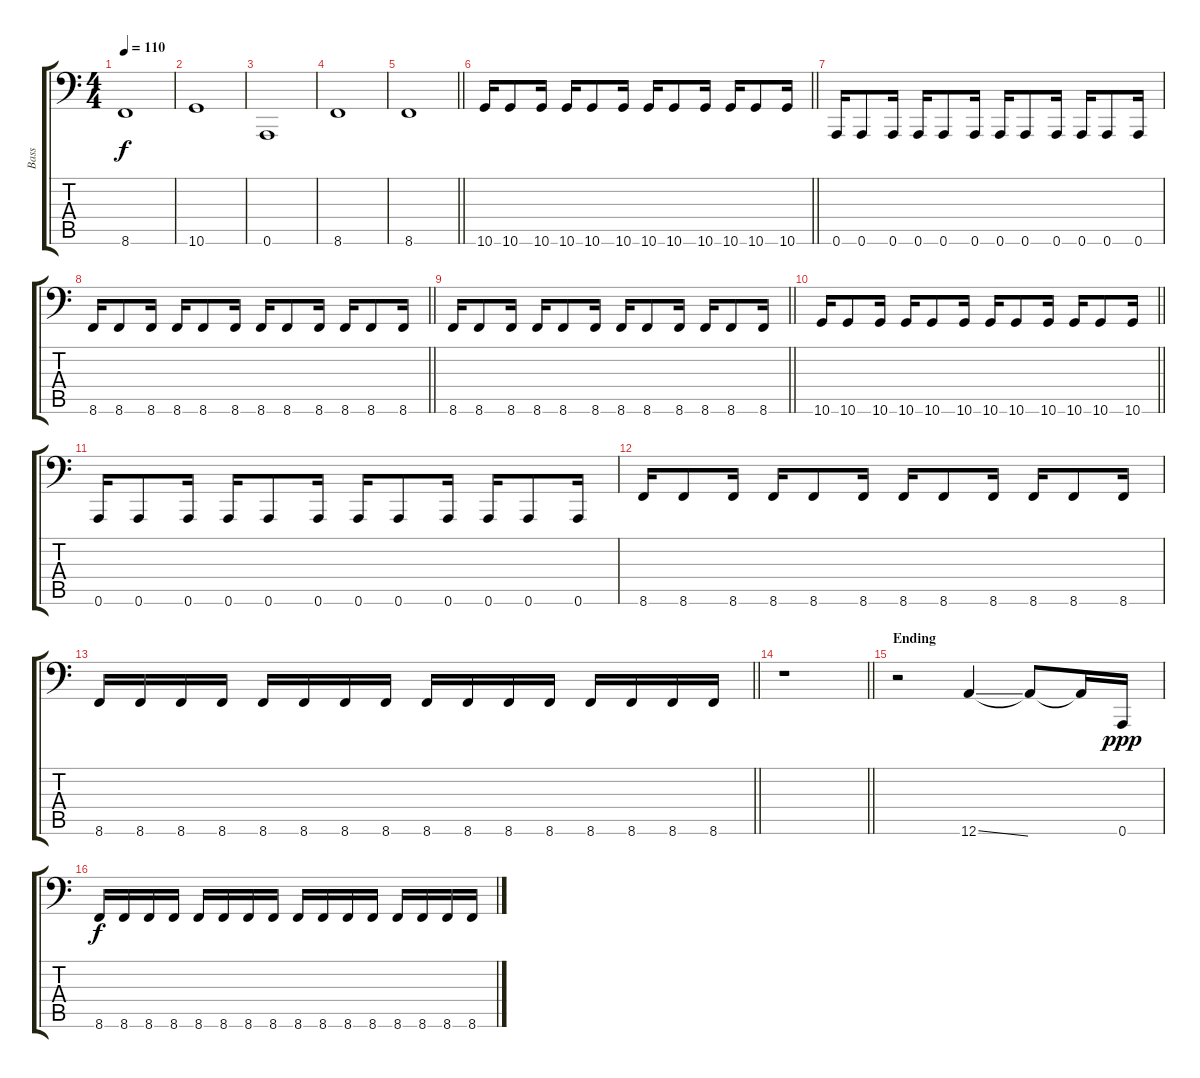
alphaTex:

\track ("Bass" "Bass") {instrument electricbasspick}
\staff {score tabs}
\tuning (B2 Gb2 D2 A1 E1 A0) {hide}
\ts (4 4)
\tempo 110
\clef f4
\ks c
8.6.1{dy f} |
10.6.1 |
0.6.1 |
8.6.1 |
\barLineRight lightlight
8.6.1 |
\section ("" "")
\barLineRight lightlight
10.6.16 10.6.8 10.6.16 10.6.16 10.6.8 10.6.16 10.6.16 10.6.8 10.6.16 10.6.16 10.6.8 10.6.16 |
0.6.16 0.6.8 0.6.16 0.6.16 0.6.8 0.6.16 0.6.16 0.6.8 0.6.16 0.6.16 0.6.8 0.6.16 |
\barLineRight lightlight
8.6.16 8.6.8 8.6.16 8.6.16 8.6.8 8.6.16 8.6.16 8.6.8 8.6.16 8.6.16 8.6.8 8.6.16 |
\barLineRight lightlight
8.6.16 8.6.8 8.6.16 8.6.16 8.6.8 8.6.16 8.6.16 8.6.8 8.6.16 8.6.16 8.6.8 8.6.16 |
\barLineRight lightlight
10.6.16 10.6.8 10.6.16 10.6.16 10.6.8 10.6.16 10.6.16 10.6.8 10.6.16 10.6.16 10.6.8 10.6.16 |
0.6.16 0.6.8 0.6.16 0.6.16 0.6.8 0.6.16 0.6.16 0.6.8 0.6.16 0.6.16 0.6.8 0.6.16 |
8.6.16 8.6.8 8.6.16 8.6.16 8.6.8 8.6.16 8.6.16 8.6.8 8.6.16 8.6.16 8.6.8 8.6.16 |
\barLineRight lightlight
8.6.16 8.6.16 8.6.16 8.6.16 8.6.16 8.6.16 8.6.16 8.6.16 8.6.16 8.6.16 8.6.16 8.6.16 8.6.16 8.6.16 8.6.16 8.6.16 |
\section ("" "")
\barLineRight lightlight
r.1 |
\section ("" "Ending")
r.2 12.6{ss}.4 12.6{t}.8 12.6{t}.16 0.6.16{dy ppp} |
8.6.16{dy f} 8.6.16 8.6.16 8.6.16 8.6.16 8.6.16 8.6.16 8.6.16 8.6.16 8.6.16 8.6.16 8.6.16 8.6.16 8.6.16 8.6.16 8.6.16
